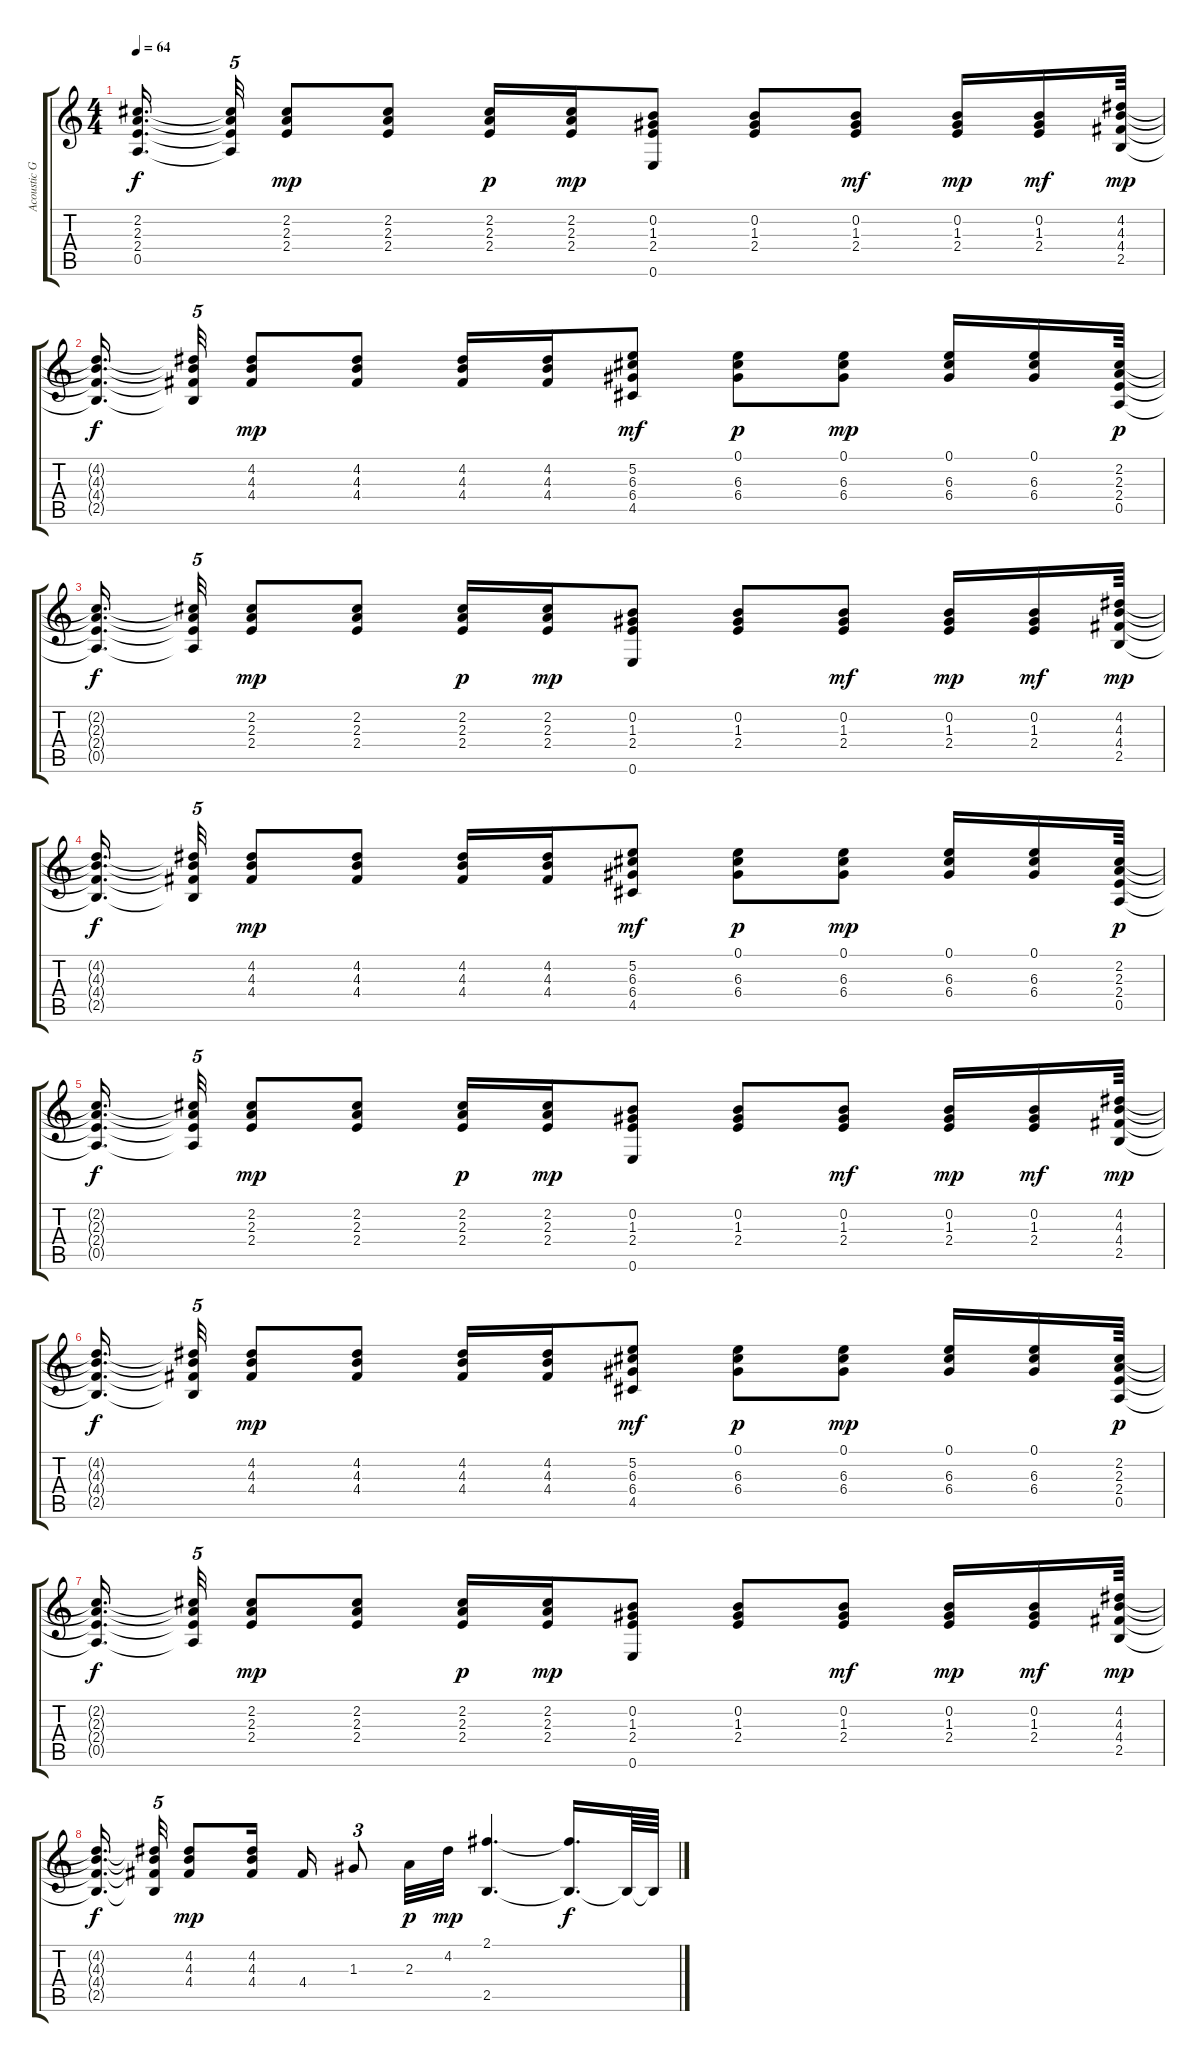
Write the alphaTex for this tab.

\track ("Acoustic Guitar" "Acoustic G") {instrument acousticguitarsteel}
\staff {score tabs}
\tuning (E4 B3 G3 D3 A2 E2) {hide}
\ts (4 4)
\tempo 64
\clef g2
\ks c
(2.2{t} 2.3{t} 2.4{t} 0.5{t}).16{d dy f beam splitsecondary} (2.2{t} 2.3{t} 2.4{t} 0.5{t}).32{tu (5 4)} (2.2 2.3 2.4).8{dy mp} (2.2 2.3 2.4).8 (2.2 2.3 2.4).16{dy p} (2.2 2.3 2.4).16{dy mp} (0.2 1.3 2.4 0.6).8 (0.2 1.3 2.4).8 (0.2 1.3 2.4).8{dy mf} (0.2 1.3 2.4).16{dy mp} (0.2 1.3 2.4).16{dy mf} (4.2 4.3 4.4 2.5).64{dy mp} |
(4.2{t} 4.3{t} 4.4{t} 2.5{t}).16{d dy f beam splitsecondary} (4.2{t} 4.3{t} 4.4{t} 2.5{t}).32{tu (5 4)} (4.2 4.3 4.4).8{dy mp} (4.2 4.3 4.4).8 (4.2 4.3 4.4).16 (4.2 4.3 4.4).16 (5.2 6.3 6.4 4.5).8{dy mf} (0.1 6.3 6.4).8{dy p} (0.1 6.3 6.4).8{dy mp} (0.1 6.3 6.4).16 (0.1 6.3 6.4).16 (2.2 2.3 2.4 0.5).64{dy p} |
(2.2{t} 2.3{t} 2.4{t} 0.5{t}).16{d dy f beam splitsecondary} (2.2{t} 2.3{t} 2.4{t} 0.5{t}).32{tu (5 4)} (2.2 2.3 2.4).8{dy mp} (2.2 2.3 2.4).8 (2.2 2.3 2.4).16{dy p} (2.2 2.3 2.4).16{dy mp} (0.2 1.3 2.4 0.6).8 (0.2 1.3 2.4).8 (0.2 1.3 2.4).8{dy mf} (0.2 1.3 2.4).16{dy mp} (0.2 1.3 2.4).16{dy mf} (4.2 4.3 4.4 2.5).64{dy mp} |
(4.2{t} 4.3{t} 4.4{t} 2.5{t}).16{d dy f beam splitsecondary} (4.2{t} 4.3{t} 4.4{t} 2.5{t}).32{tu (5 4)} (4.2 4.3 4.4).8{dy mp} (4.2 4.3 4.4).8 (4.2 4.3 4.4).16 (4.2 4.3 4.4).16 (5.2 6.3 6.4 4.5).8{dy mf} (0.1 6.3 6.4).8{dy p} (0.1 6.3 6.4).8{dy mp} (0.1 6.3 6.4).16 (0.1 6.3 6.4).16 (2.2 2.3 2.4 0.5).64{dy p} |
(2.2{t} 2.3{t} 2.4{t} 0.5{t}).16{d dy f beam splitsecondary} (2.2{t} 2.3{t} 2.4{t} 0.5{t}).32{tu (5 4)} (2.2 2.3 2.4).8{dy mp} (2.2 2.3 2.4).8 (2.2 2.3 2.4).16{dy p} (2.2 2.3 2.4).16{dy mp} (0.2 1.3 2.4 0.6).8 (0.2 1.3 2.4).8 (0.2 1.3 2.4).8{dy mf} (0.2 1.3 2.4).16{dy mp} (0.2 1.3 2.4).16{dy mf} (4.2 4.3 4.4 2.5).64{dy mp} |
(4.2{t} 4.3{t} 4.4{t} 2.5{t}).16{d dy f beam splitsecondary} (4.2{t} 4.3{t} 4.4{t} 2.5{t}).32{tu (5 4)} (4.2 4.3 4.4).8{dy mp} (4.2 4.3 4.4).8 (4.2 4.3 4.4).16 (4.2 4.3 4.4).16 (5.2 6.3 6.4 4.5).8{dy mf} (0.1 6.3 6.4).8{dy p} (0.1 6.3 6.4).8{dy mp} (0.1 6.3 6.4).16 (0.1 6.3 6.4).16 (2.2 2.3 2.4 0.5).64{dy p} |
(2.2{t} 2.3{t} 2.4{t} 0.5{t}).16{d dy f beam splitsecondary} (2.2{t} 2.3{t} 2.4{t} 0.5{t}).32{tu (5 4)} (2.2 2.3 2.4).8{dy mp} (2.2 2.3 2.4).8 (2.2 2.3 2.4).16{dy p} (2.2 2.3 2.4).16{dy mp} (0.2 1.3 2.4 0.6).8 (0.2 1.3 2.4).8 (0.2 1.3 2.4).8{dy mf} (0.2 1.3 2.4).16{dy mp} (0.2 1.3 2.4).16{dy mf} (4.2 4.3 4.4 2.5).64{dy mp} |
(4.2{t} 4.3{t} 4.4{t} 2.5{t}).16{d dy f beam splitsecondary} (4.2{t} 4.3{t} 4.4{t} 2.5{t}).32{tu (5 4)} (4.2 4.3 4.4).8{dy mp} (4.2 4.3 4.4).16 4.4.16 1.3.8{tu (3 2)} 2.3.32{dy p} 4.2.32{dy mp} (2.1 2.5).4{d} (2.1{t} 2.5{t}).16{d dy f} 2.5{t}.64 2.5{t}.64
